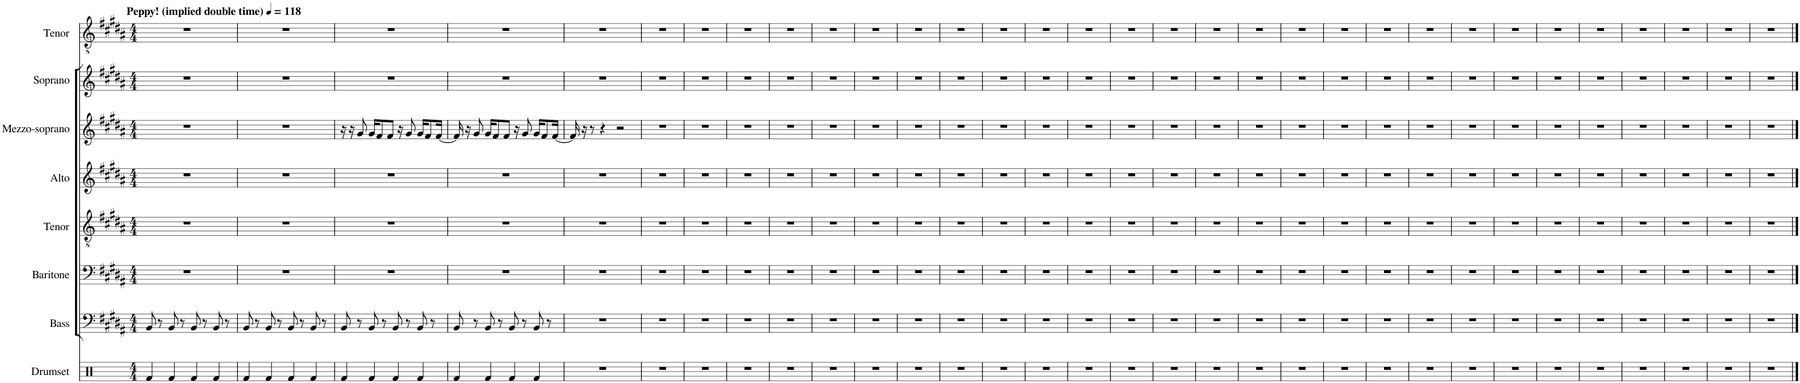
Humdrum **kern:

**kern	**kern	**kern	**kern	**kern	**kern	**kern	**kern
*part8	*part7	*part6	*part5	*part4	*part3	*part2	*part1
*staff8	*staff7	*staff6	*staff5	*staff4	*staff3	*staff2	*staff1
*I"Drumset	*I"Bass	*I"Baritone	*I"Tenor	*I"Alto	*I"Mezzo-soprano	*I"Soprano	*I"Tenor
*I'Drs.	*I'B.	*I'Bar.	*I'T.	*I'A.	*I'Mzs.	*I'S.	*I'T.
*clefX	*clefF4	*clefF4	*clefGv2	*clefG2	*clefG2	*clefG2	*clefGv2
*k[]	*k[f#c#g#d#a#]	*k[f#c#g#d#a#]	*k[f#c#g#d#a#]	*k[f#c#g#d#a#]	*k[f#c#g#d#a#]	*k[f#c#g#d#a#]	*k[f#c#g#d#a#]
*M4/4	*M4/4	*M4/4	*M4/4	*M4/4	*M4/4	*M4/4	*M4/4
*MM118	*MM118	*MM118	*MM118	*MM118	*MM118	*MM118	*MM118
=1	=1	=1	=1	=1	=1	=1	=1
!	!	!	!	!	!	!	!LO:TX:a:B:t=Peppy! (implied double time)
4Rf/	8BB/	1r	1r	1r	1r	1r	1r
.	8r	.	.	.	.	.	.
4Rf/	8BB/	.	.	.	.	.	.
.	8r	.	.	.	.	.	.
4Rf/	8BB/	.	.	.	.	.	.
.	8r	.	.	.	.	.	.
4Rf/	8BB/	.	.	.	.	.	.
.	8r	.	.	.	.	.	.
=2	=2	=2	=2	=2	=2	=2	=2
4Rf/	8BB/	1r	1r	1r	1r	1r	1r
.	8r	.	.	.	.	.	.
4Rf/	8BB/	.	.	.	.	.	.
.	8r	.	.	.	.	.	.
4Rf/	8BB/	.	.	.	.	.	.
.	8r	.	.	.	.	.	.
4Rf/	8BB/	.	.	.	.	.	.
.	8r	.	.	.	.	.	.
=3	=3	=3	=3	=3	=3	=3	=3
4Rf/	8BB/	1r	1r	1r	16r	1r	1r
.	.	.	.	.	16r	.	.
.	8r	.	.	.	8g#/	.	.
4Rf/	8BB/	.	.	.	16g#/KL	.	.
.	.	.	.	.	8f#/	.	.
.	8r	.	.	.	.	.	.
.	.	.	.	.	8f#/J	.	.
4Rf/	8BB/	.	.	.	.	.	.
.	.	.	.	.	16r	.	.
.	8r	.	.	.	8g#/	.	.
4Rf/	8BB/	.	.	.	16g#/KL	.	.
.	.	.	.	.	8f#/	.	.
.	8r	.	.	.	.	.	.
.	.	.	.	.	[16f#/Jk	.	.
=4	=4	=4	=4	=4	=4	=4	=4
4Rf/	8BB/	1r	1r	1r	16f#/]	1r	1r
.	.	.	.	.	16r	.	.
.	8r	.	.	.	8g#/	.	.
4Rf/	8BB/	.	.	.	16g#/KL	.	.
.	.	.	.	.	8f#/	.	.
.	8r	.	.	.	.	.	.
.	.	.	.	.	8f#/J	.	.
4Rf/	8BB/	.	.	.	.	.	.
.	.	.	.	.	16r	.	.
.	8r	.	.	.	8g#/	.	.
4Rf/	8BB/	.	.	.	16g#/KL	.	.
.	.	.	.	.	8f#/	.	.
.	8r	.	.	.	.	.	.
.	.	.	.	.	[16f#/Jk	.	.
=5	=5	=5	=5	=5	=5	=5	=5
1r	1r	1r	1r	1r	16f#/]	1r	1r
.	.	.	.	.	16r	.	.
.	.	.	.	.	8r	.	.
.	.	.	.	.	4r	.	.
.	.	.	.	.	2r	.	.
=6	=6	=6	=6	=6	=6	=6	=6
1r	1r	1r	1r	1r	1r	1r	1r
=7	=7	=7	=7	=7	=7	=7	=7
1r	1r	1r	1r	1r	1r	1r	1r
=8	=8	=8	=8	=8	=8	=8	=8
1r	1r	1r	1r	1r	1r	1r	1r
=9	=9	=9	=9	=9	=9	=9	=9
1r	1r	1r	1r	1r	1r	1r	1r
=10	=10	=10	=10	=10	=10	=10	=10
1r	1r	1r	1r	1r	1r	1r	1r
=11	=11	=11	=11	=11	=11	=11	=11
1r	1r	1r	1r	1r	1r	1r	1r
=12	=12	=12	=12	=12	=12	=12	=12
1r	1r	1r	1r	1r	1r	1r	1r
=13	=13	=13	=13	=13	=13	=13	=13
1r	1r	1r	1r	1r	1r	1r	1r
=14	=14	=14	=14	=14	=14	=14	=14
1r	1r	1r	1r	1r	1r	1r	1r
=15	=15	=15	=15	=15	=15	=15	=15
1r	1r	1r	1r	1r	1r	1r	1r
=16	=16	=16	=16	=16	=16	=16	=16
1r	1r	1r	1r	1r	1r	1r	1r
=17	=17	=17	=17	=17	=17	=17	=17
1r	1r	1r	1r	1r	1r	1r	1r
=18	=18	=18	=18	=18	=18	=18	=18
1r	1r	1r	1r	1r	1r	1r	1r
=19	=19	=19	=19	=19	=19	=19	=19
1r	1r	1r	1r	1r	1r	1r	1r
=20	=20	=20	=20	=20	=20	=20	=20
1r	1r	1r	1r	1r	1r	1r	1r
=21	=21	=21	=21	=21	=21	=21	=21
1r	1r	1r	1r	1r	1r	1r	1r
=22	=22	=22	=22	=22	=22	=22	=22
1r	1r	1r	1r	1r	1r	1r	1r
=23	=23	=23	=23	=23	=23	=23	=23
1r	1r	1r	1r	1r	1r	1r	1r
=24	=24	=24	=24	=24	=24	=24	=24
1r	1r	1r	1r	1r	1r	1r	1r
=25	=25	=25	=25	=25	=25	=25	=25
1r	1r	1r	1r	1r	1r	1r	1r
=26	=26	=26	=26	=26	=26	=26	=26
1r	1r	1r	1r	1r	1r	1r	1r
=27	=27	=27	=27	=27	=27	=27	=27
1r	1r	1r	1r	1r	1r	1r	1r
=28	=28	=28	=28	=28	=28	=28	=28
1r	1r	1r	1r	1r	1r	1r	1r
=29	=29	=29	=29	=29	=29	=29	=29
1r	1r	1r	1r	1r	1r	1r	1r
=30	=30	=30	=30	=30	=30	=30	=30
1r	1r	1r	1r	1r	1r	1r	1r
=31	=31	=31	=31	=31	=31	=31	=31
1r	1r	1r	1r	1r	1r	1r	1r
=32	=32	=32	=32	=32	=32	=32	=32
1r	1r	1r	1r	1r	1r	1r	1r
==	==	==	==	==	==	==	==
*-	*-	*-	*-	*-	*-	*-	*-
